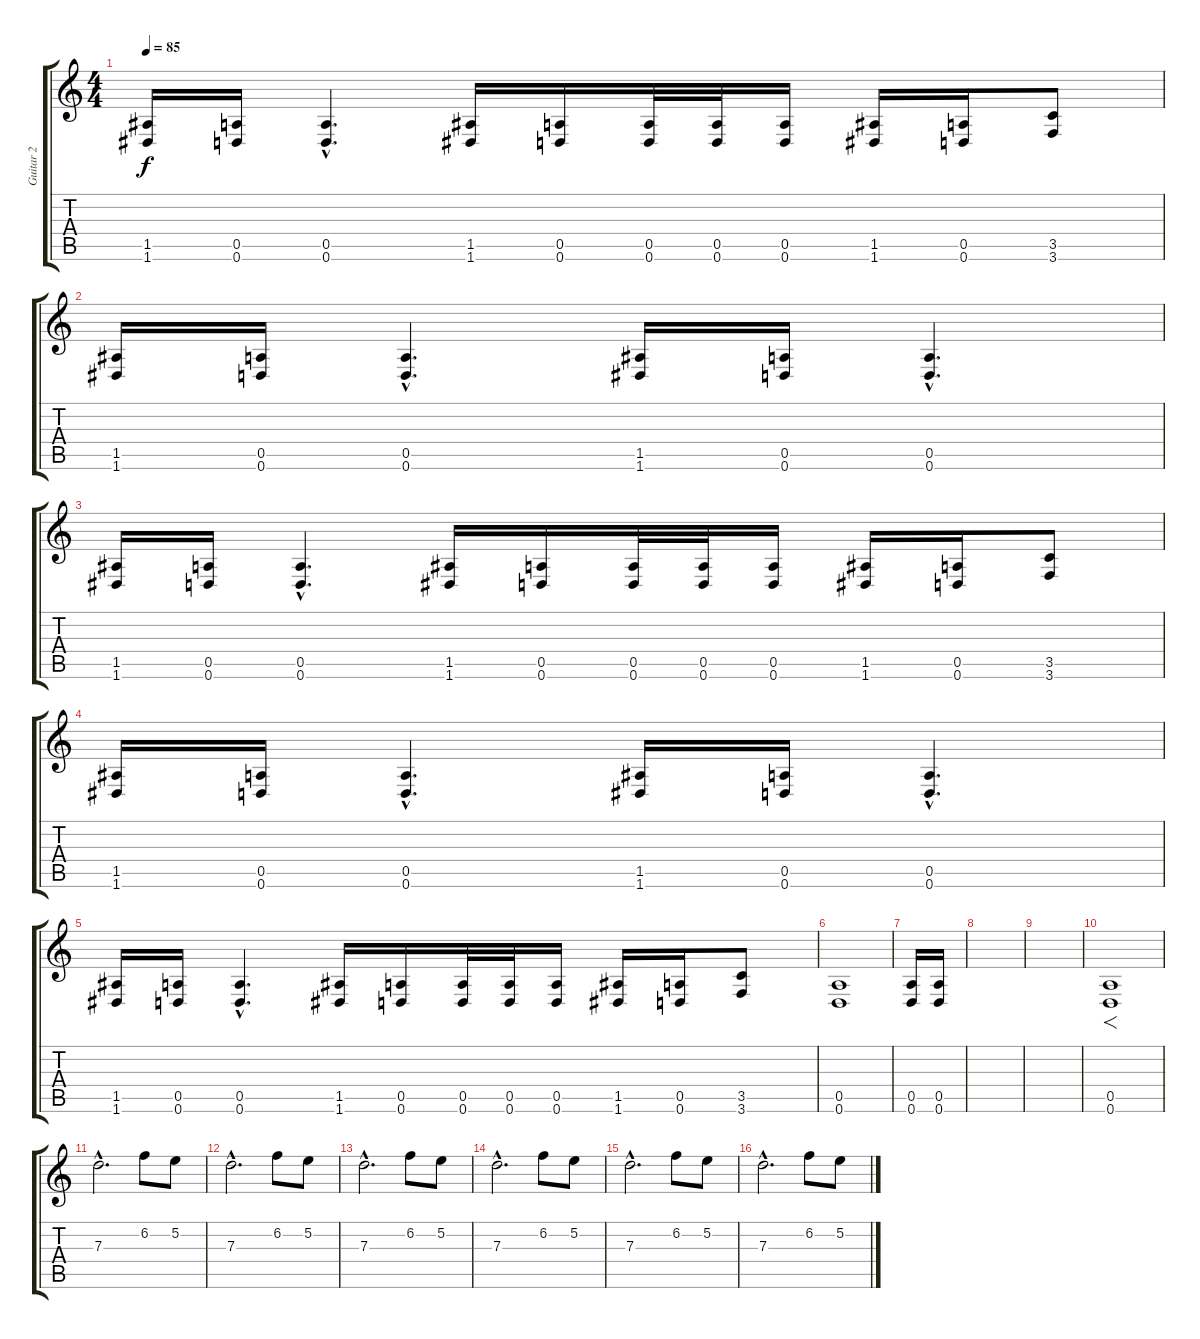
\track ("Guitar 2" "Guitar 2") {instrument distortionguitar}
\staff {score tabs}
\tuning (E4 B3 G3 D3 A2 D2) {hide}
\ts (4 4)
\tempo 85
\clef g2
\ks c
(1.5 1.6).16{dy f} (0.5 0.6).16 (0.5{hac} 0.6{hac}).4{d} (1.5 1.6).16 (0.5 0.6).16 (0.5 0.6).32 (0.5 0.6).32 (0.5 0.6).16 (1.5 1.6).16 (0.5 0.6).16 (3.5 3.6).8 |
(1.5 1.6).16 (0.5 0.6).16 (0.5{hac} 0.6{hac}).4{d} (1.5 1.6).16 (0.5 0.6).16 (0.5{hac} 0.6{hac}).4{d} |
(1.5 1.6).16 (0.5 0.6).16 (0.5{hac} 0.6{hac}).4{d} (1.5 1.6).16 (0.5 0.6).16 (0.5 0.6).32 (0.5 0.6).32 (0.5 0.6).16 (1.5 1.6).16 (0.5 0.6).16 (3.5 3.6).8 |
(1.5 1.6).16 (0.5 0.6).16 (0.5{hac} 0.6{hac}).4{d} (1.5 1.6).16 (0.5 0.6).16 (0.5{hac} 0.6{hac}).4{d} |
(1.5 1.6).16 (0.5 0.6).16 (0.5{hac} 0.6{hac}).4{d} (1.5 1.6).16 (0.5 0.6).16 (0.5 0.6).32 (0.5 0.6).32 (0.5 0.6).16 (1.5 1.6).16 (0.5 0.6).16 (3.5 3.6).8 |
(0.5 0.6).1 |
(0.5 0.6).16 (0.5 0.6).16 |
|
|
(0.5 0.6).1{f} |
7.3{hac}.2{d} 6.2.8 5.2.8 |
7.3{hac}.2{d} 6.2.8 5.2.8 |
7.3{hac}.2{d} 6.2.8 5.2.8 |
7.3{hac}.2{d} 6.2.8 5.2.8 |
7.3{hac}.2{d} 6.2.8 5.2.8 |
7.3{hac}.2{d} 6.2.8 5.2.8
